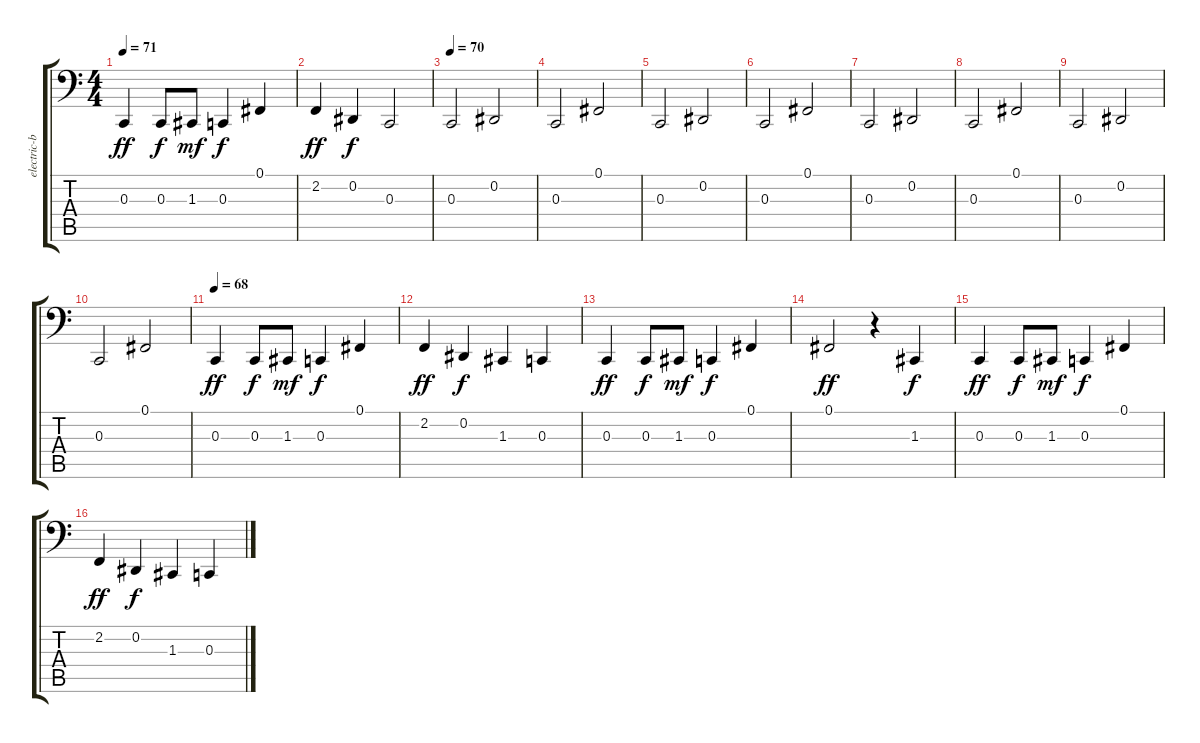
\track ("electric-bass-pick" "electric-b") {instrument electricbasspick}
\staff {score tabs}
\tuning (Gb1 Eb1 C1 A0 Gb0 Eb0) {hide}
\ts (4 4)
\tempo 71
\clef f4
\ks c
0.3.4{dy ff} 0.3.8{dy f} 1.3.8{dy mf} 0.3.4{dy f} 0.1.4 |
2.2.4{dy ff} 0.2.4{dy f} 0.3.2 |
\tempo 70
0.3.2 0.2.2 |
0.3.2 0.1.2 |
0.3.2 0.2.2 |
0.3.2 0.1.2 |
0.3.2 0.2.2 |
0.3.2 0.1.2 |
0.3.2 0.2.2 |
0.3.2 0.1.2 |
\tempo 68
0.3.4{dy ff} 0.3.8{dy f} 1.3.8{dy mf} 0.3.4{dy f} 0.1.4 |
2.2.4{dy ff} 0.2.4{dy f} 1.3.4 0.3.4 |
0.3.4{dy ff} 0.3.8{dy f} 1.3.8{dy mf} 0.3.4{dy f} 0.1.4 |
0.1.2{dy ff} r.4 1.3.4{dy f} |
0.3.4{dy ff} 0.3.8{dy f} 1.3.8{dy mf} 0.3.4{dy f} 0.1.4 |
2.2.4{dy ff} 0.2.4{dy f} 1.3.4 0.3.4
